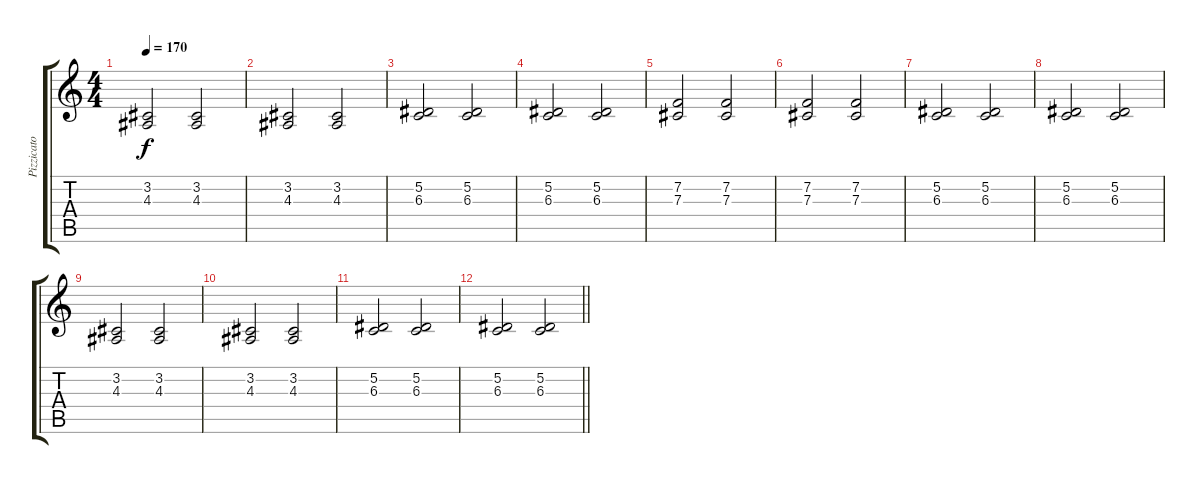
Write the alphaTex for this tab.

\track ("Pizzicato Strings" "Pizzicato ") {instrument pizzicatostrings}
\staff {score tabs}
\tuning (Eb4 Bb3 Gb3 Db3 Ab2 Db2) {hide}
\ts (4 4)
\tempo 170
\clef g2
\ks c
(3.2 4.3).2{dy f} (3.2 4.3).2 |
(3.2 4.3).2 (3.2 4.3).2 |
(5.2 6.3).2 (5.2 6.3).2 |
(5.2 6.3).2 (5.2 6.3).2 |
(7.2 7.3).2 (7.2 7.3).2 |
(7.2 7.3).2 (7.2 7.3).2 |
(5.2 6.3).2 (5.2 6.3).2 |
(5.2 6.3).2 (5.2 6.3).2 |
(3.2 4.3).2 (3.2 4.3).2 |
(3.2 4.3).2 (3.2 4.3).2 |
(5.2 6.3).2 (5.2 6.3).2 |
\barLineRight lightlight
(5.2 6.3).2 (5.2 6.3).2
